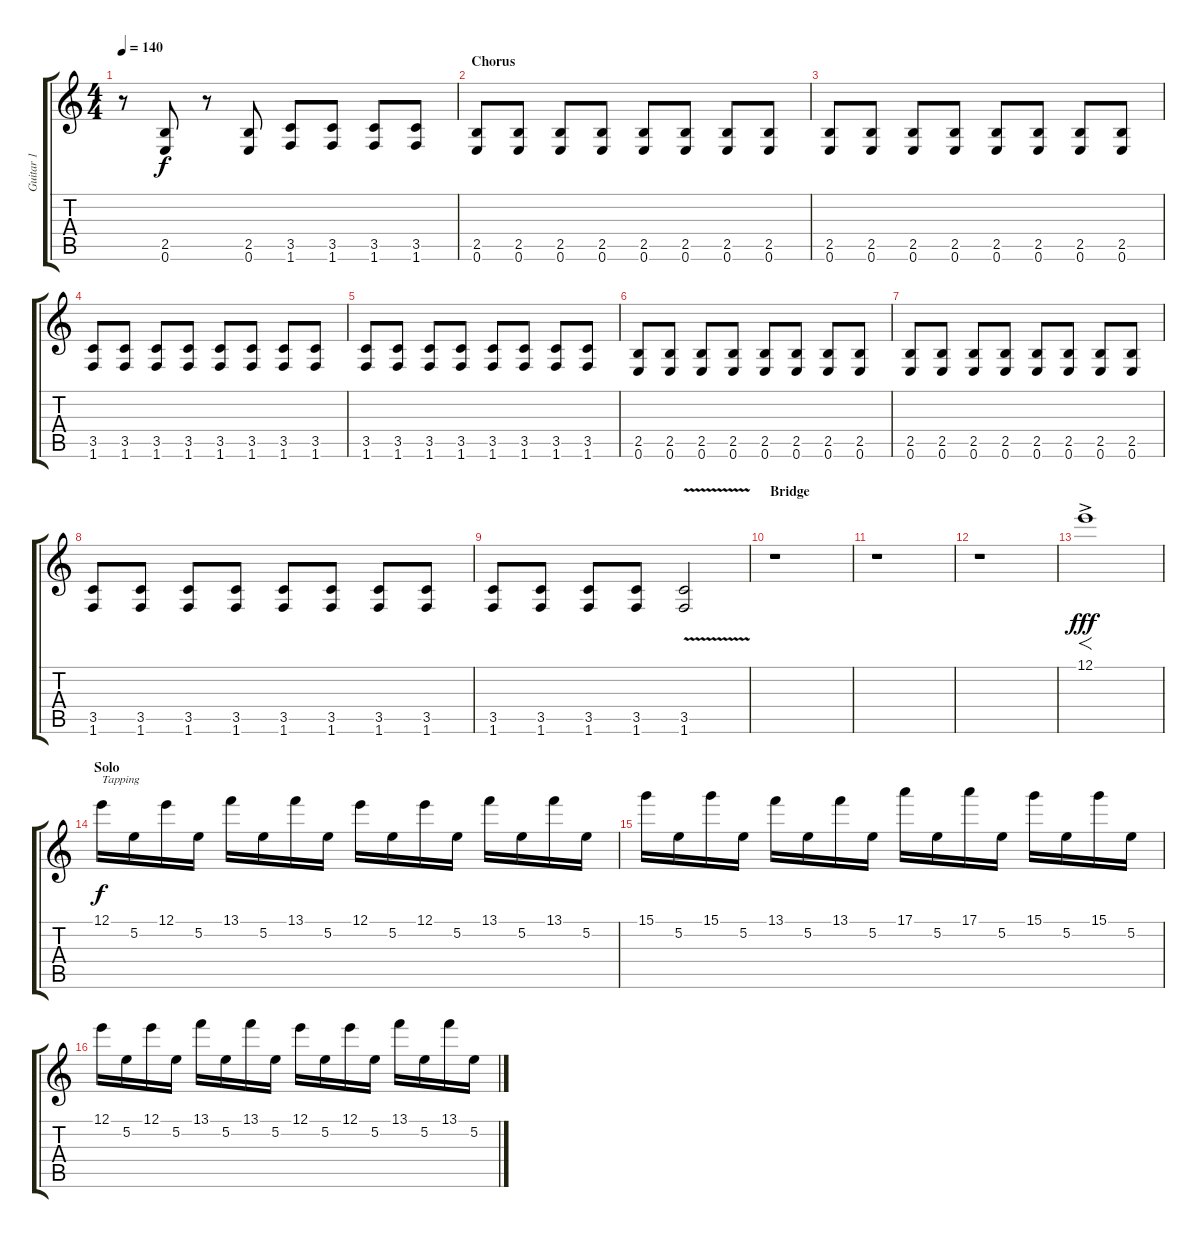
\track ("Guitar 1" "Guitar 1") {instrument distortionguitar}
\staff {score tabs}
\tuning (E4 B3 G3 D3 A2 E2) {hide}
\ts (4 4)
\tempo 140
\clef g2
\ks c
r.8{dy f} (2.5 0.6).8 r.8 (2.5 0.6).8 (3.5 1.6).8 (3.5 1.6).8 (3.5 1.6).8 (3.5 1.6).8 |
\section ("" "Chorus")
(2.5 0.6).8 (2.5 0.6).8 (2.5 0.6).8 (2.5 0.6).8 (2.5 0.6).8 (2.5 0.6).8 (2.5 0.6).8 (2.5 0.6).8 |
(2.5 0.6).8 (2.5 0.6).8 (2.5 0.6).8 (2.5 0.6).8 (2.5 0.6).8 (2.5 0.6).8 (2.5 0.6).8 (2.5 0.6).8 |
(3.5 1.6).8 (3.5 1.6).8 (3.5 1.6).8 (3.5 1.6).8 (3.5 1.6).8 (3.5 1.6).8 (3.5 1.6).8 (3.5 1.6).8 |
(3.5 1.6).8 (3.5 1.6).8 (3.5 1.6).8 (3.5 1.6).8 (3.5 1.6).8 (3.5 1.6).8 (3.5 1.6).8 (3.5 1.6).8 |
(2.5 0.6).8 (2.5 0.6).8 (2.5 0.6).8 (2.5 0.6).8 (2.5 0.6).8 (2.5 0.6).8 (2.5 0.6).8 (2.5 0.6).8 |
(2.5 0.6).8 (2.5 0.6).8 (2.5 0.6).8 (2.5 0.6).8 (2.5 0.6).8 (2.5 0.6).8 (2.5 0.6).8 (2.5 0.6).8 |
(3.5 1.6).8 (3.5 1.6).8 (3.5 1.6).8 (3.5 1.6).8 (3.5 1.6).8 (3.5 1.6).8 (3.5 1.6).8 (3.5 1.6).8 |
(3.5 1.6).8 (3.5 1.6).8 (3.5 1.6).8 (3.5 1.6).8 (3.5{v} 1.6).2 |
\section ("" "Bridge")
r.1 |
r.1 |
r.1 |
12.1{ac}.1{f dy fff} |
\section ("" "Solo")
12.1.16{txt "Tapping" dy f} 5.2.16 12.1.16 5.2.16 13.1.16 5.2.16 13.1.16 5.2.16 12.1.16 5.2.16 12.1.16 5.2.16 13.1.16 5.2.16 13.1.16 5.2.16 |
15.1.16 5.2.16 15.1.16 5.2.16 13.1.16 5.2.16 13.1.16 5.2.16 17.1.16 5.2.16 17.1.16 5.2.16 15.1.16 5.2.16 15.1.16 5.2.16 |
12.1.16 5.2.16 12.1.16 5.2.16 13.1.16 5.2.16 13.1.16 5.2.16 12.1.16 5.2.16 12.1.16 5.2.16 13.1.16 5.2.16 13.1.16 5.2.16
